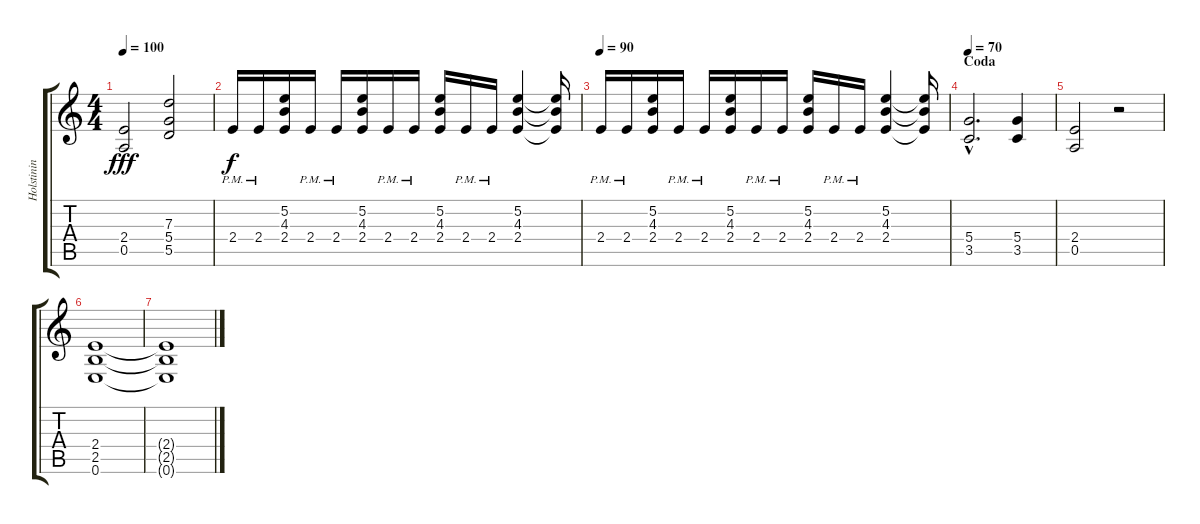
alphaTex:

\track ("Holstinin" "Holstinin") {instrument distortionguitar}
\staff {score tabs}
\tuning (E4 B3 G3 D3 A2 E2) {hide}
\ts (4 4)
\tempo 100
\clef g2
\ks c
(2.4 0.5).2{dy fff} (7.3 5.4 5.5).2 |
2.4{pm}.16{dy f} 2.4{pm}.16 (5.2 4.3 2.4).16 2.4{pm}.16 2.4{pm}.16 (5.2 4.3 2.4).16 2.4{pm}.16 2.4{pm}.16 (5.2 4.3 2.4).16 2.4{pm}.16 2.4{pm}.16 (5.2 4.3 2.4).4 (5.2{t} 4.3{t} 2.4{t}).16 |
\tempo 90
2.4{pm}.16 2.4{pm}.16 (5.2 4.3 2.4).16 2.4{pm}.16 2.4{pm}.16 (5.2 4.3 2.4).16 2.4{pm}.16 2.4{pm}.16 (5.2 4.3 2.4).16 2.4{pm}.16 2.4{pm}.16 (5.2 4.3 2.4).4 (5.2{t} 4.3{t} 2.4{t}).16 |
\section ("" "Coda")
\tempo 70
(5.4{hac} 3.5{hac}).2{d} (5.4 3.5).4 |
(2.4 0.5).2 r.2 |
(2.4 2.5 0.6).1 |
(2.4{t} 2.5{t} 0.6{t}).1
